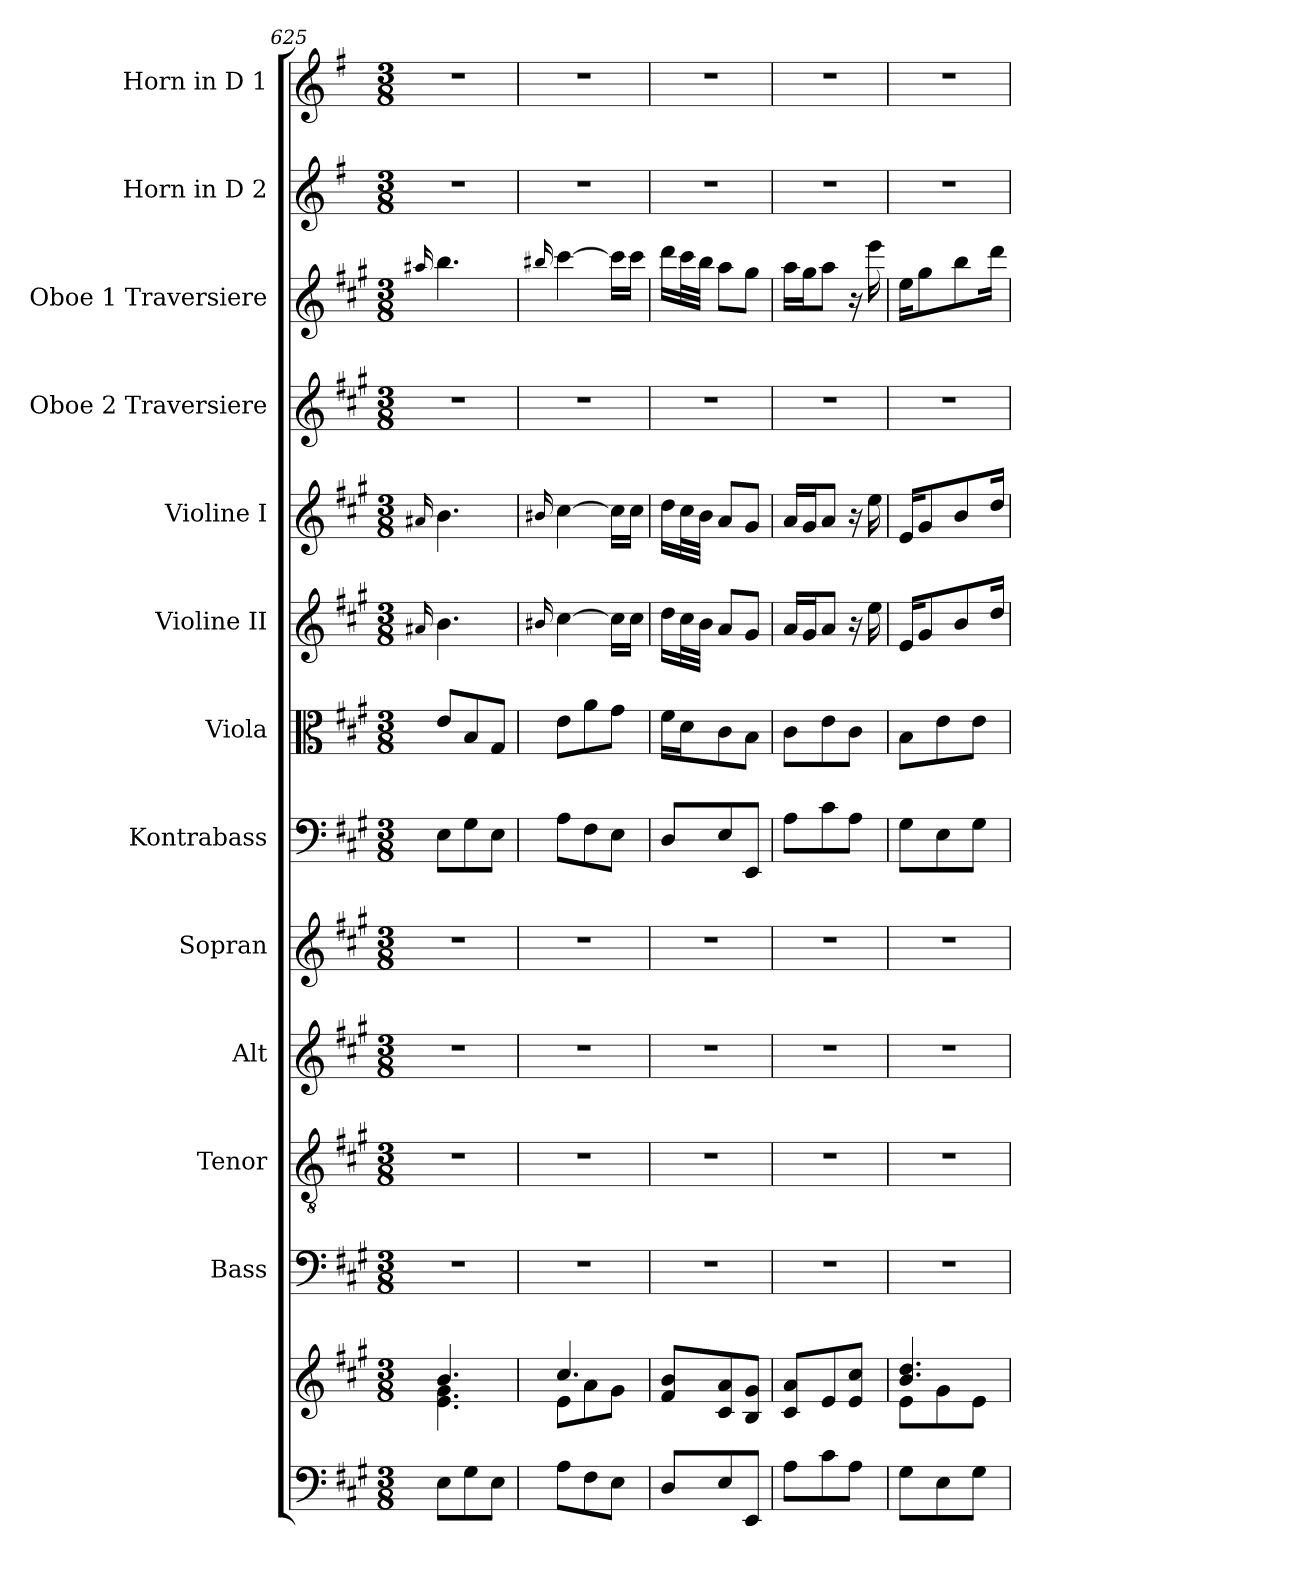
**kern	**kern	**kern	**kern	**kern	**kern	**kern	**kern	**kern	**kern	**kern	**kern	**kern	**kern
*part13	*part13	*part12	*part11	*part10	*part9	*part8	*part7	*part6	*part5	*part4	*part3	*part2	*part1
*staff14	*staff13	*staff12	*staff11	*staff10	*staff9	*staff8	*staff7	*staff6	*staff5	*staff4	*staff3	*staff2	*staff1
*	*	*I"Bass	*I"Tenor	*I"Alt	*I"Sopran	*I"Kontrabass	*I"Viola	*I"Violine II	*I"Violine I	*I"Oboe 2 Traversiere	*I"Oboe 1 Traversiere	*I"Horn in D 2	*I"Horn in D 1
*	*	*I'B.	*I'T.	*I'A.	*I'S.	*I'Kb.	*I'Vla.	*I'Vl. II	*I'Vl. I	*I'Ob. 2 Tr.	*I'Ob. 1 Tr.	*I'Hrn. D 2	*I'Hrn. D 1
*clefF4	*clefG2	*clefF4	*clefGv2	*clefG2	*clefG2	*clefF4	*clefC3	*clefG2	*clefG2	*clefG2	*clefG2	*clefG2	*clefG2
*	*	*	*	*	*	*ITrd7c12	*	*	*	*	*	*ITrd6c10	*ITrd6c10
*k[f#c#g#]	*k[f#c#g#]	*k[f#c#g#]	*k[f#c#g#]	*k[f#c#g#]	*k[f#c#g#]	*k[f#c#g#]	*k[f#c#g#]	*k[f#c#g#]	*k[f#c#g#]	*k[f#c#g#]	*k[f#c#g#]	*k[f#c#g#]	*k[f#c#g#]
*A:	*A:	*A:	*A:	*A:	*A:	*A:	*A:	*A:	*A:	*A:	*A:	*A:	*A:
*M3/8	*M3/8	*M3/8	*M3/8	*M3/8	*M3/8	*M3/8	*M3/8	*M3/8	*M3/8	*M3/8	*M3/8	*M3/8	*M3/8
=625	=625	=625	=625	=625	=625	=625	=625	=625	=625	=625	=625	=625	=625
.	.	.	.	.	.	.	.	16qqa#X/	16qqa#X/	.	16qqaa#X/	.	.
*	*^	*	*	*	*	*	*	*	*	*	*	*	*
8E\L	4.b/	4.e\ 4.g#\	4.r	4.r	4.r	4.r	8EE\L	8e/L	4.b\	4.b\	4.r	4.bb\	4.r	4.r
8G#\	.	.	.	.	.	.	8GG#\	8B/	.	.	.	.	.	.
8E\J	.	.	.	.	.	.	8EE\J	8G#/J	.	.	.	.	.	.
=626	=626	=626	=626	=626	=626	=626	=626	=626	=626	=626	=626	=626	=626	=626
.	.	.	.	.	.	.	.	.	16qqb#X/	16qqb#X/	.	16qqbb#X/	.	.
8A\L	4.cc#/	8e\L	4.r	4.r	4.r	4.r	8AA\L	8e\L	[4cc#\	[4cc#\	4.r	[4ccc#\	4.r	4.r
8F#\	.	8a\	.	.	.	.	8FF#\	8a\	.	.	.	.	.	.
8E\J	.	8g#\J	.	.	.	.	8EE\J	8g#\J	16cc#\LL]	16cc#\LL]	.	16ccc#\LL]	.	.
.	.	.	.	.	.	.	.	.	16cc#\JJ	16cc#\JJ	.	16ccc#\JJ	.	.
*	*v	*v	*	*	*	*	*	*	*	*	*	*	*	*
=627	=627	=627	=627	=627	=627	=627	=627	=627	=627	=627	=627	=627	=627
8D/L	8f#/ 8b/L	4.r	4.r	4.r	4.r	8DD/L	16f#\LL	16dd\LL	16dd\LL	4.r	16ddd\LL	4.r	4.r
.	.	.	.	.	.	.	16d\J	32cc#\L	32cc#\L	.	32ccc#\L	.	.
.	.	.	.	.	.	.	.	32b\JJJ	32b\JJJ	.	32bb\JJJ	.	.
8E/	8c#/ 8a/	.	.	.	.	8EE/	8c#\	8a/L	8a/L	.	8aa\L	.	.
8EE/J	8B/ 8g#/J	.	.	.	.	8EEE/J	8B\J	8g#/J	8g#/J	.	8gg#\J	.	.
=628	=628	=628	=628	=628	=628	=628	=628	=628	=628	=628	=628	=628	=628
8A\L	8c#/ 8a/L	4.r	4.r	4.r	4.r	8AA\L	8c#\L	16a/LL	16a/LL	4.r	16aa\LL	4.r	4.r
.	.	.	.	.	.	.	.	16g#/J	16g#/J	.	16gg#\J	.	.
8c#\	8e/	.	.	.	.	8C#\	8e\	8a/J	8a/J	.	8aa\J	.	.
8A\J	8e/ 8cc#/J	.	.	.	.	8AA\J	8c#\J	16r	16r	.	16r	.	.
.	.	.	.	.	.	.	.	16ee\	16ee\	.	16eee\	.	.
=629	=629	=629	=629	=629	=629	=629	=629	=629	=629	=629	=629	=629	=629
*	*^	*	*	*	*	*	*	*	*	*	*	*	*
8G#\L	4.b/ 4.dd/	8e\L	4.r	4.r	4.r	4.r	8GG#\L	8B\L	16e/KL	16e/KL	4.r	16ee\KL	4.r	4.r
.	.	.	.	.	.	.	.	.	8g#/	8g#/	.	8gg#\	.	.
8E\	.	8g#\	.	.	.	.	8EE\	8e\	.	.	.	.	.	.
.	.	.	.	.	.	.	.	.	8b/	8b/	.	8bb\	.	.
8G#\J	.	8e\J	.	.	.	.	8GG#\J	8e\J	.	.	.	.	.	.
.	.	.	.	.	.	.	.	.	16dd/Jk	16dd/Jk	.	16ddd\Jk	.	.
*	*v	*v	*	*	*	*	*	*	*	*	*	*	*	*
=	=	=	=	=	=	=	=	=	=	=	=	=	=
*-	*-	*-	*-	*-	*-	*-	*-	*-	*-	*-	*-	*-	*-
